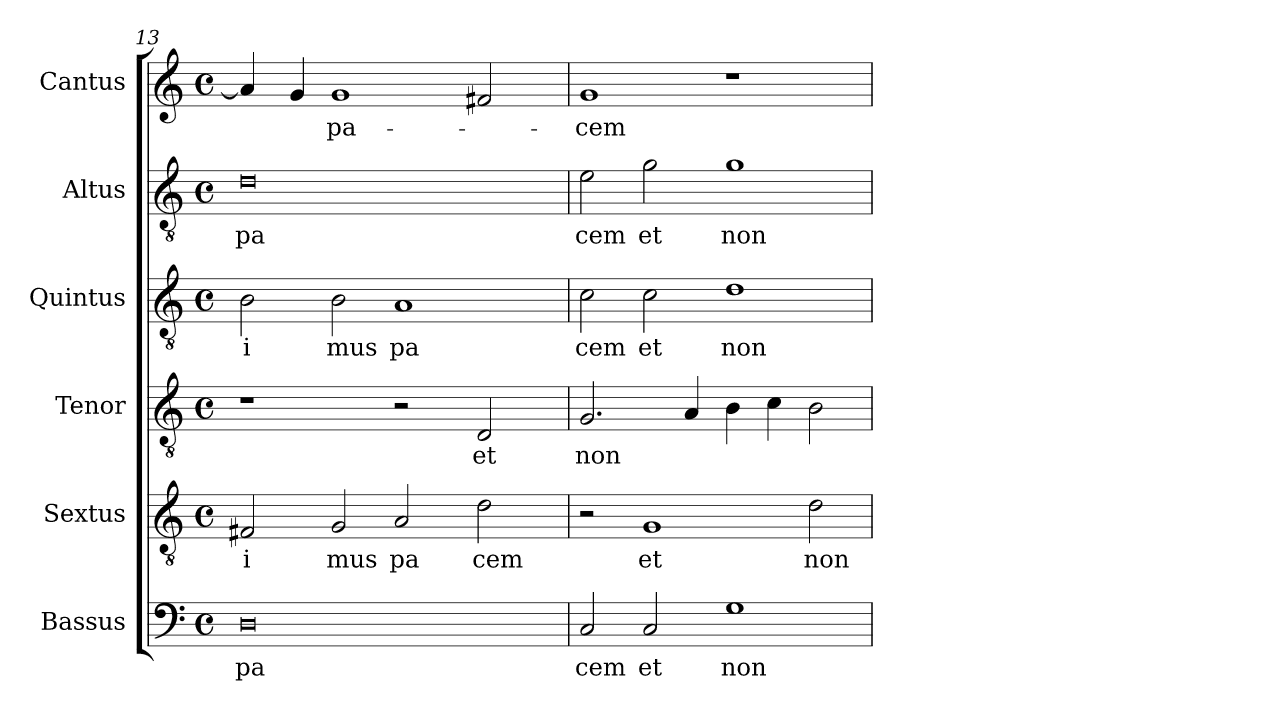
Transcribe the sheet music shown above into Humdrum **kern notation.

**kern	**text	**kern	**text	**kern	**text	**kern	**text	**kern	**text	**kern	**text
*part6	*part6	*part5	*part5	*part4	*part4	*part3	*part3	*part2	*part2	*part1	*part1
*staff6	*staff6	*staff5	*staff5	*staff4	*staff4	*staff3	*staff3	*staff2	*staff2	*staff1	*staff1
*I"Bassus	*	*I"Sextus	*	*I"Tenor	*	*I"Quintus	*	*I"Altus	*	*I"Cantus	*
!!LO:LB:g=z
*clefF4	*	*clefGv2	*	*clefGv2	*	*clefGv2	*	*clefGv2	*	*clefG2	*
*M4/4	*	*M4/4	*	*M4/4	*	*M4/4	*	*M4/4	*	*M4/4	*
*met(c)	*	*met(c)	*	*met(c)	*	*met(c)	*	*met(c)	*	*met(c)	*
=13	=13	=13	=13	=13	=13	=13	=13	=13	=13	=13	=13
!	!LO:LY:b:cj	!	!LO:LY:b:cj	!	!	!	!LO:LY:b:cj	!	!LO:LY:b:cj	!	!
*	*	*	*	*	*	*	*	*^	*	*	*
0D	pa	2F#X/	-i	1r	.	2B\	i	0d	8..ryy	pa	4a/]	.
.	.	.	.	.	.	.	.	.	1ryy	.	.	.
.	.	.	.	.	.	.	.	.	.	.	4g/	.
!	!	!	!LO:LY:b:cj	!	!	!	!LO:LY:b:cj	!	!	!	!	!LO:LY:b:cj
.	.	2G/	mus	.	.	2B\	mus	.	.	.	1g	pa-
!	!	!	!LO:LY:b:cj	!	!	!	!LO:LY:b:cj	!	!	!	!	!
.	.	2A/	pa	2r	.	1A	pa	.	.	.	.	.
.	.	.	.	.	.	.	.	.	2ryy	.	.	.
!	!	!	!LO:LY:b:cj	!	!LO:LY:b:cj	!	!	!	!	!	!	!
.	.	2d\	cem	2D/	et	.	.	.	.	.	2f#X/	.
.	.	.	.	.	.	.	.	.	4ryy	.	.	.
.	.	.	.	.	.	.	.	.	32ryy	.	.	.
=14	=14	=14	=14	=14	=14	=14	=14	=14	=14	=14	=14	=14
!	!LO:LY:b:cj	!	!	!	!LO:LY:b	!	!LO:LY:b:cj	!	!	!LO:LY:b:cj	!	!LO:LY:b:cj
*	*	*	*	*	*	*	*	*v	*v	*	*	*
2C/	cem	2r	.	2.G/	non	2c\	cem	2e\	cem	1g	-cem
!	!LO:LY:b:cj	!	!LO:LY:b:cj	!	!	!	!LO:LY:b:cj	!	!LO:LY:b:cj	!	!
2C/	et	1G	et	.	.	2c\	et	2g\	et	.	.
.	.	.	.	4A/	.	.	.	.	.	.	.
!	!LO:LY:b:cj	!	!	!	!	!	!LO:LY:b:cj	!	!LO:LY:b:cj	!	!
1G	non	.	.	4B\	.	1d	non	1g	non	1r	.
.	.	.	.	4c\	.	.	.	.	.	.	.
!	!	!	!LO:LY:b:cj	!	!	!	!	!	!	!	!
.	.	2d\	non	2B\	.	.	.	.	.	.	.
=	=	=	=	=	=	=	=	=	=	=	=
*-	*-	*-	*-	*-	*-	*-	*-	*-	*-	*-	*-
